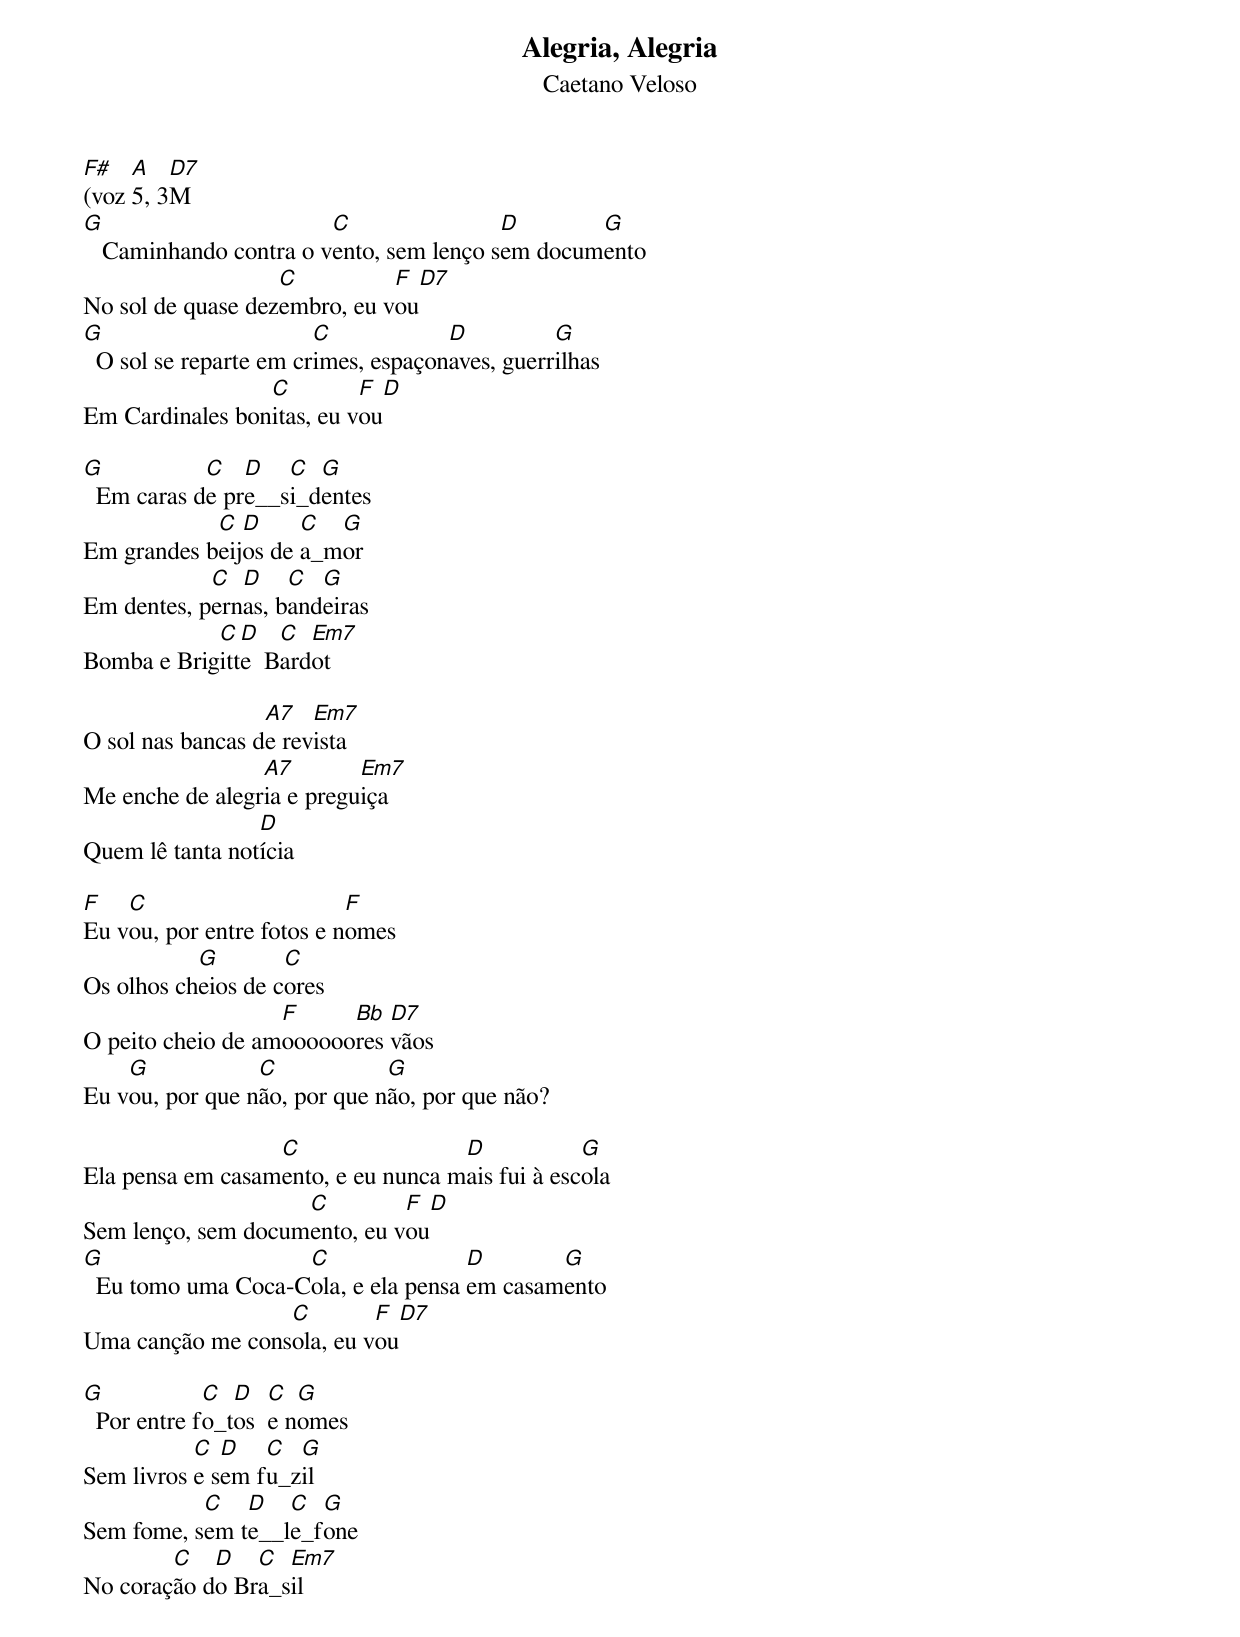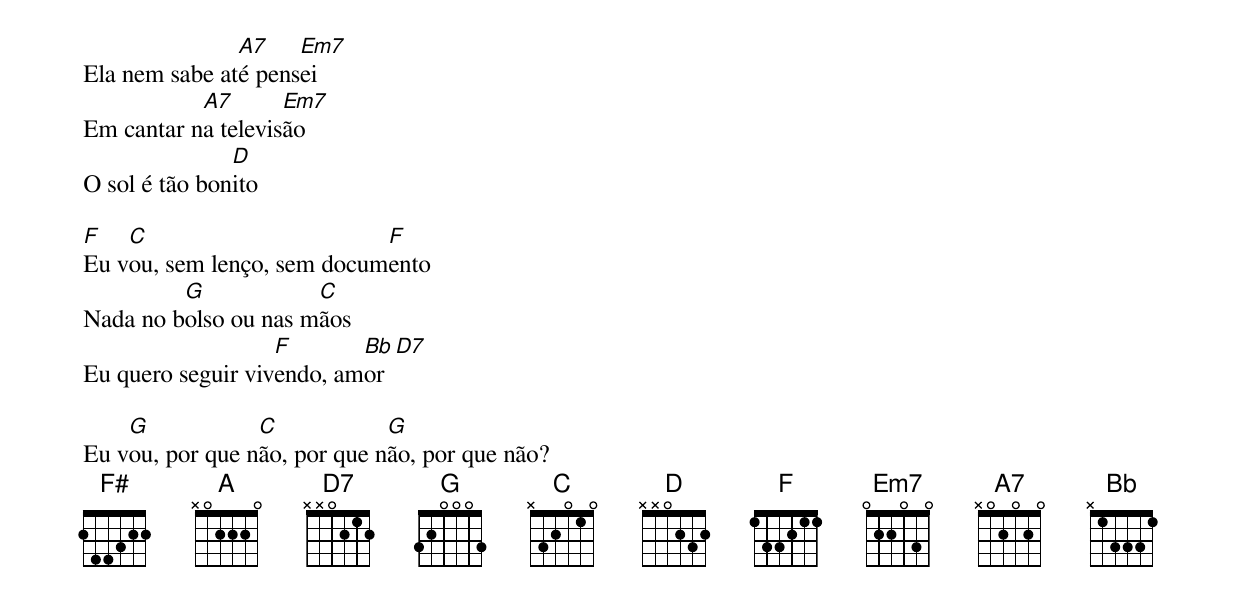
Alegria, Alegria
Caetano Veloso

F#   A   D7
(voz 5, 3M
G                       C                D       G
   Caminhando contra o vento, sem lenço sem documento
                   C          F  D7
No sol de quase dezembro, eu vou
G                       C            D          G
  O sol se reparte em crimes, espaçonaves, guerrilhas
                 C         F  D
Em Cardinales bonitas, eu vou

G           C   D   C  G
  Em caras de pre__si_dentes
            C  D     C  G
Em grandes beijos de a_mor
            C  D    C  G
Em dentes, pernas, bandeiras
            C  D   C  Em7
Bomba e Brigitte  Bardot

                  A7   Em7
O sol nas bancas de revista
                 A7        Em7
Me enche de alegria e preguiça
                 D
Quem lê tanta notícia

F   C                      F
Eu vou, por entre fotos e nomes
           G        C
Os olhos cheios de cores
                   F     Bb  D7
O peito cheio de amoooooores vãos
    G            C            G
Eu vou, por que não, por que não, por que não?

                  C                 D            G
Ela pensa em casamento, e eu nunca mais fui à escola
                    C         F  D
Sem lenço, sem documento, eu vou
G                   C                D       G
  Eu tomo uma Coca-Cola, e ela pensa em casamento
                  C        F  D7
Uma canção me consola, eu vou

G            C  D   C  G
  Por entre fo_tos  e nomes
           C  D   C  G
Sem livros e sem fu_zil
           C   D   C  G
Sem fome, sem te__le_fone
        C   D   C  Em7
No coração do Bra_sil

               A7    Em7
Ela nem sabe até pensei
           A7       Em7
Em cantar na televisão
               D
O sol é tão bonito

F   C                       F
Eu vou, sem lenço, sem documento
         G            C
Nada no bolso ou nas mãos
                   F       Bb D7
Eu quero seguir vivendo, amor

    G            C            G
Eu vou, por que não, por que não, por que não?
